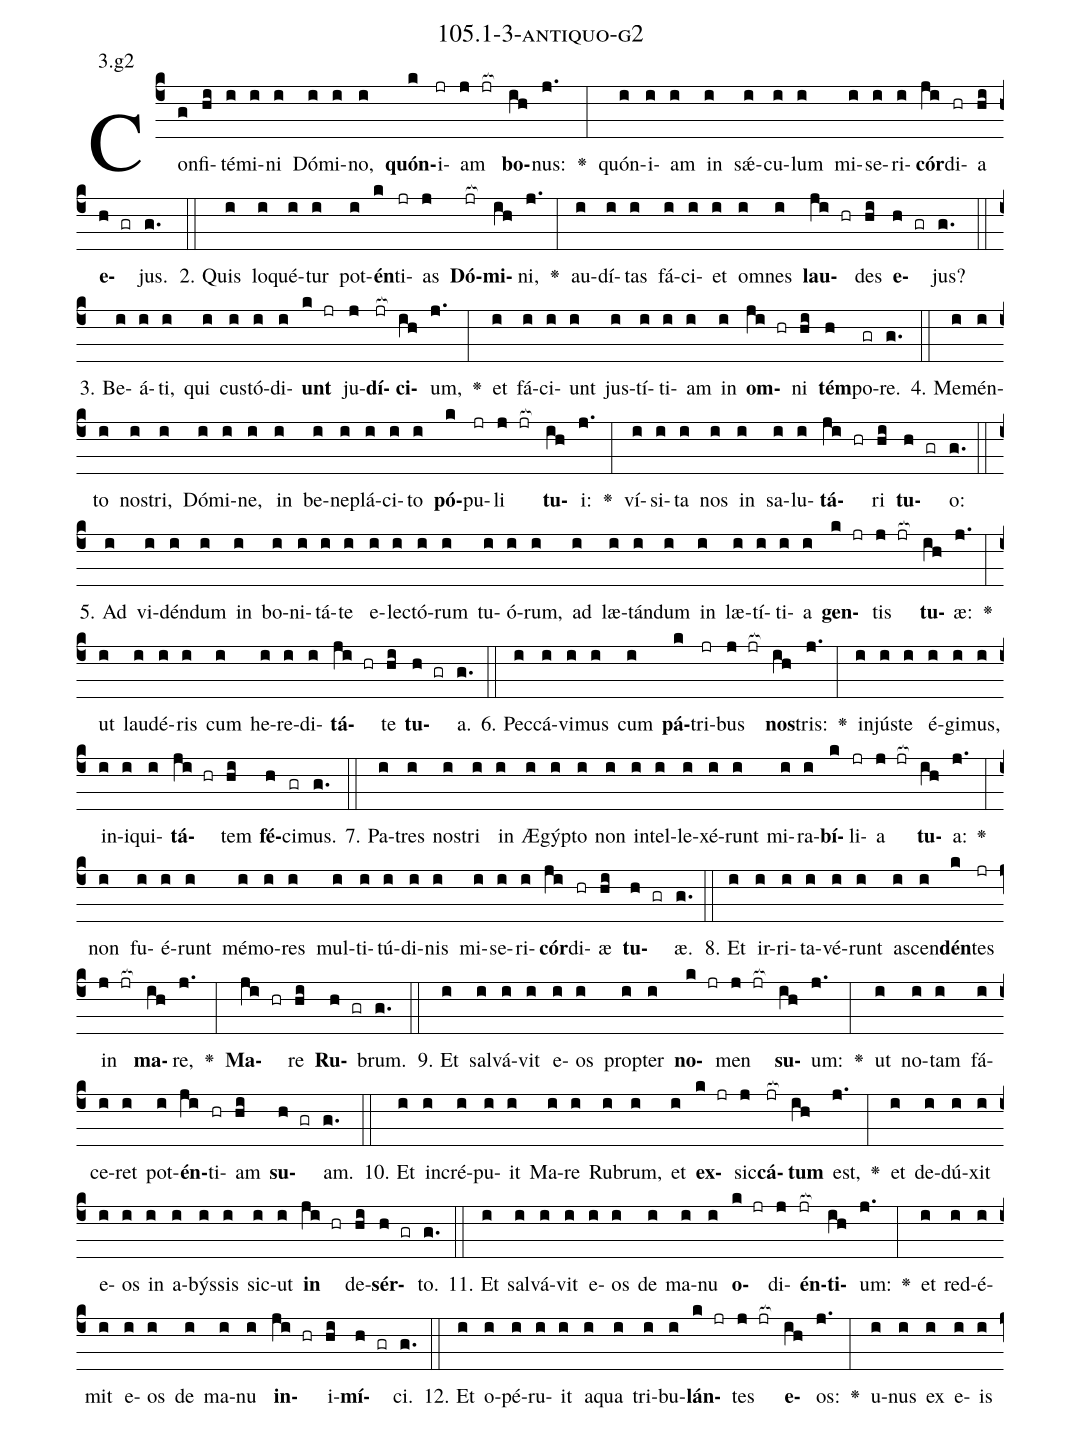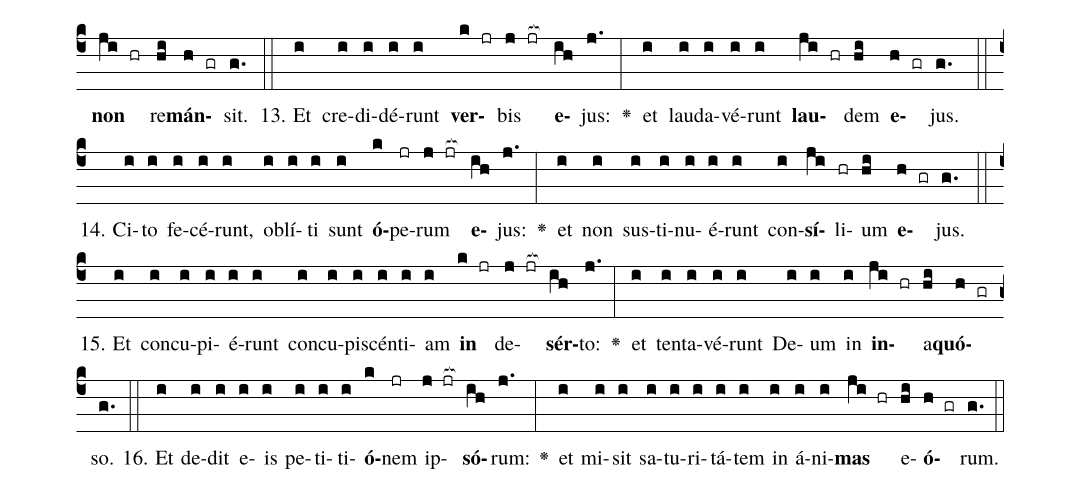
name: 105.1-3-antiquo-g2;
annotation: 3.g2;
%%
(c4)Con(g)fi(hi)té(i)mi(i)ni(i) Dó(i)mi(i)no,(i) <b>quón</b>(k)i(jr)am(j jr[ocb:1{]) <b>bo</b>(ih[ocb:0}])nus:(j.) <v>\greheightstar</v>(:) quón(i)i(i)am(i) in(i) sǽ(i)cu(i)lum(i) mi(i)se(i)ri(i)<b>cór</b>(ji)di(hr)a(hi) <b>e</b>(h gr)jus.(g.) (::)
2. Quis(i) lo(i)qué(i)tur(i) pot(i)<b>én</b>(k)ti(jr)as(j) <b>Dó</b>(jr[ocb:1{])<b>mi</b>(ih[ocb:0}])ni,(j.) <v>\greheightstar</v>(:) au(i)dí(i)tas(i) fá(i)ci(i)et(i) om(i)nes(i) <b>lau</b>(ji hr)des(hi) <b>e</b>(h gr)jus?(g.) (::)
3. Be(i)á(i)ti,(i) qui(i) cus(i)tó(i)di(i)<b>unt</b>(k jr) ju(j)<b>dí</b>(jr[ocb:1{])<b>ci</b>(ih[ocb:0}])um,(j.) <v>\greheightstar</v>(:) et(i) fá(i)ci(i)unt(i) jus(i)tí(i)ti(i)am(i) in(i) <b>om</b>(ji hr)ni(hi) <b>tém</b>(h)po(gr)re.(g.) (::)
4. Me(i)mén(i)to(i) nos(i)tri,(i) Dó(i)mi(i)ne,(i) in(i) be(i)ne(i)plá(i)ci(i)to(i) <b>pó</b>(k)pu(jr)li(j jr[ocb:1{]) <b>tu</b>(ih[ocb:0}])i:(j.) <v>\greheightstar</v>(:) ví(i)si(i)ta(i) nos(i) in(i) sa(i)lu(i)<b>tá</b>(ji hr)ri(hi) <b>tu</b>(h gr)o:(g.) (::)
5. Ad(i) vi(i)dén(i)dum(i) in(i) bo(i)ni(i)tá(i)te(i) e(i)lec(i)tó(i)rum(i) tu(i)ó(i)rum,(i) ad(i) læ(i)tán(i)dum(i) in(i) læ(i)tí(i)ti(i)a(i) <b>gen</b>(k jr)tis(j jr[ocb:1{]) <b>tu</b>(ih[ocb:0}])æ:(j.) <v>\greheightstar</v>(:) ut(i) lau(i)dé(i)ris(i) cum(i) he(i)re(i)di(i)<b>tá</b>(ji hr)te(hi) <b>tu</b>(h gr)a.(g.) (::)
6. Pec(i)cá(i)vi(i)mus(i) cum(i) <b>pá</b>(k)tri(jr)bus(j jr[ocb:1{]) <b>nos</b>(ih[ocb:0}])tris:(j.) <v>\greheightstar</v>(:) in(i)jús(i)te(i) é(i)gi(i)mus,(i) in(i)i(i)qui(i)<b>tá</b>(ji hr)tem(hi) <b>fé</b>(h)ci(gr)mus.(g.) (::)
7. Pa(i)tres(i) nos(i)tri(i) in(i) Æ(i)gýp(i)to(i) non(i) in(i)tel(i)le(i)xé(i)runt(i) mi(i)ra(i)<b>bí</b>(k)li(jr)a(j jr[ocb:1{]) <b>tu</b>(ih[ocb:0}])a:(j.) <v>\greheightstar</v>(:) non(i) fu(i)é(i)runt(i) mé(i)mo(i)res(i) mul(i)ti(i)tú(i)di(i)nis(i) mi(i)se(i)ri(i)<b>cór</b>(ji)di(hr)æ(hi) <b>tu</b>(h gr)æ.(g.) (::)
8. Et(i) ir(i)ri(i)ta(i)vé(i)runt(i) a(i)scen(i)<b>dén</b>(k)tes(jr) in(j jr[ocb:1{]) <b>ma</b>(ih[ocb:0}])re,(j.) <v>\greheightstar</v>(:) <b>Ma</b>(ji hr)re(hi) <b>Ru</b>(h gr)brum.(g.) (::)
9. Et(i) sal(i)vá(i)vit(i) e(i)os(i) prop(i)ter(i) <b>no</b>(k jr)men(j jr[ocb:1{]) <b>su</b>(ih[ocb:0}])um:(j.) <v>\greheightstar</v>(:) ut(i) no(i)tam(i) fá(i)ce(i)ret(i) pot(i)<b>én</b>(ji)ti(hr)am(hi) <b>su</b>(h gr)am.(g.) (::)
10. Et(i) in(i)cré(i)pu(i)it(i) Ma(i)re(i) Ru(i)brum,(i) et(i) <b>ex</b>(k jr)sic(j)<b>cá</b>(jr[ocb:1{])<b>tum</b>(ih[ocb:0}]) est,(j.) <v>\greheightstar</v>(:) et(i) de(i)dú(i)xit(i) e(i)os(i) in(i) a(i)býs(i)sis(i) sic(i)ut(i) <b>in</b>(ji hr) de(hi)<b>sér</b>(h gr)to.(g.) (::)
11. Et(i) sal(i)vá(i)vit(i) e(i)os(i) de(i) ma(i)nu(i) <b>o</b>(k jr)di(j)<b>én</b>(jr[ocb:1{])<b>ti</b>(ih[ocb:0}])um:(j.) <v>\greheightstar</v>(:) et(i) red(i)é(i)mit(i) e(i)os(i) de(i) ma(i)nu(i) <b>in</b>(ji hr)i(hi)<b>mí</b>(h gr)ci.(g.) (::)
12. Et(i) o(i)pé(i)ru(i)it(i) a(i)qua(i) tri(i)bu(i)<b>lán</b>(k jr)tes(j jr[ocb:1{]) <b>e</b>(ih[ocb:0}])os:(j.) <v>\greheightstar</v>(:) u(i)nus(i) ex(i) e(i)is(i) <b>non</b>(ji hr) re(hi)<b>mán</b>(h gr)sit.(g.) (::)
13. Et(i) cre(i)di(i)dé(i)runt(i) <b>ver</b>(k jr)bis(j jr[ocb:1{]) <b>e</b>(ih[ocb:0}])jus:(j.) <v>\greheightstar</v>(:) et(i) lau(i)da(i)vé(i)runt(i) <b>lau</b>(ji hr)dem(hi) <b>e</b>(h gr)jus.(g.) (::)
14. Ci(i)to(i) fe(i)cé(i)runt,(i) ob(i)lí(i)ti(i) sunt(i) <b>ó</b>(k)pe(jr)rum(j jr[ocb:1{]) <b>e</b>(ih[ocb:0}])jus:(j.) <v>\greheightstar</v>(:) et(i) non(i) sus(i)ti(i)nu(i)é(i)runt(i) con(i)<b>sí</b>(ji)li(hr)um(hi) <b>e</b>(h gr)jus.(g.) (::)
15. Et(i) con(i)cu(i)pi(i)é(i)runt(i) con(i)cu(i)pi(i)scén(i)ti(i)am(i) <b>in</b>(k jr) de(j jr[ocb:1{])<b>sér</b>(ih[ocb:0}])to:(j.) <v>\greheightstar</v>(:) et(i) ten(i)ta(i)vé(i)runt(i) De(i)um(i) in(i) <b>in</b>(ji hr)a(hi)<b>quó</b>(h gr)so.(g.) (::)
16. Et(i) de(i)dit(i) e(i)is(i) pe(i)ti(i)ti(i)<b>ó</b>(k)nem(jr) ip(j jr[ocb:1{])<b>só</b>(ih[ocb:0}])rum:(j.) <v>\greheightstar</v>(:) et(i) mi(i)sit(i) sa(i)tu(i)ri(i)tá(i)tem(i) in(i) á(i)ni(i)<b>mas</b>(ji hr) e(hi)<b>ó</b>(h gr)rum.(g.) (::)
